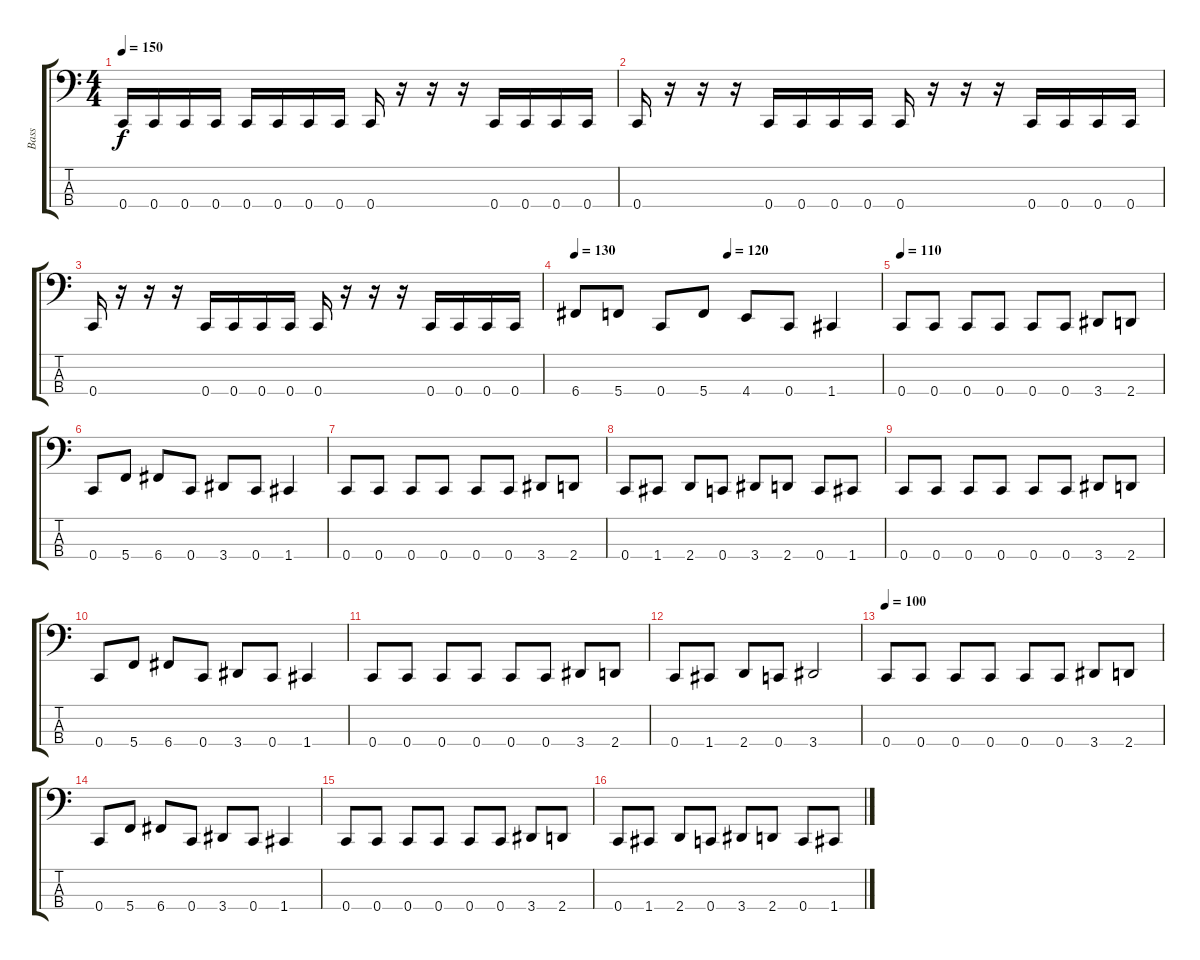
\track ("Bass" "Bass") {instrument electricbasspick}
\staff {score tabs}
\tuning (F2 C2 G1 C1) {hide}
\ts (4 4)
\tempo 150
\clef f4
\ks c
0.4.16{dy f} 0.4.16 0.4.16 0.4.16 0.4.16 0.4.16 0.4.16 0.4.16 0.4.16 r.16 r.16 r.16 0.4.16 0.4.16 0.4.16 0.4.16 |
0.4.16 r.16 r.16 r.16 0.4.16 0.4.16 0.4.16 0.4.16 0.4.16 r.16 r.16 r.16 0.4.16 0.4.16 0.4.16 0.4.16 |
0.4.16 r.16 r.16 r.16 0.4.16 0.4.16 0.4.16 0.4.16 0.4.16 r.16 r.16 r.16 0.4.16 0.4.16 0.4.16 0.4.16 |
\tempo 130
\tempo (120 0.5)
6.4.8 5.4.8 0.4.8 5.4.8 4.4.8 0.4.8 1.4.4 |
\tempo 110
0.4.8 0.4.8 0.4.8 0.4.8 0.4.8 0.4.8 3.4.8 2.4.8 |
0.4.8 5.4.8 6.4.8 0.4.8 3.4.8 0.4.8 1.4.4 |
0.4.8 0.4.8 0.4.8 0.4.8 0.4.8 0.4.8 3.4.8 2.4.8 |
0.4.8 1.4.8 2.4.8 0.4.8 3.4.8 2.4.8 0.4.8 1.4.8 |
0.4.8 0.4.8 0.4.8 0.4.8 0.4.8 0.4.8 3.4.8 2.4.8 |
0.4.8 5.4.8 6.4.8 0.4.8 3.4.8 0.4.8 1.4.4 |
0.4.8 0.4.8 0.4.8 0.4.8 0.4.8 0.4.8 3.4.8 2.4.8 |
0.4.8 1.4.8 2.4.8 0.4.8 3.4.2 |
\tempo 100
0.4.8 0.4.8 0.4.8 0.4.8 0.4.8 0.4.8 3.4.8 2.4.8 |
0.4.8 5.4.8 6.4.8 0.4.8 3.4.8 0.4.8 1.4.4 |
0.4.8 0.4.8 0.4.8 0.4.8 0.4.8 0.4.8 3.4.8 2.4.8 |
0.4.8 1.4.8 2.4.8 0.4.8 3.4.8 2.4.8 0.4.8 1.4.8
